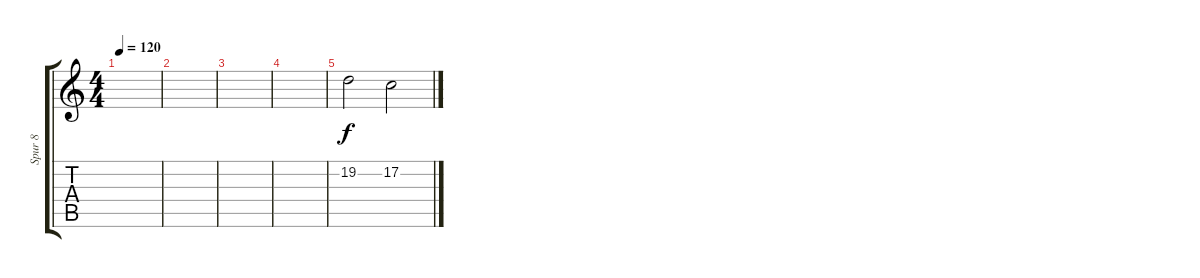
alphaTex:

\track ("Spur 8" "Spur 8") {instrument choiraahs}
\staff {score tabs}
\tuning (C4 G3 Eb3 Bb2 F2 C2) {hide}
\ts (4 4)
\tempo 120
\clef g2
\ks c
|
|
|
|
19.2.2{instrument distortionguitar} 17.2.2
